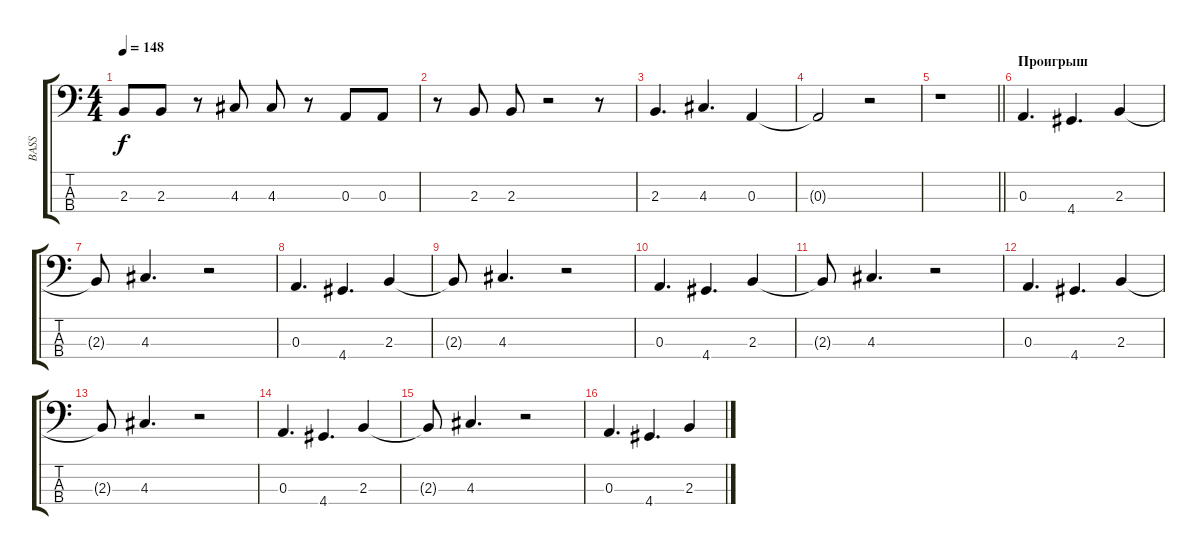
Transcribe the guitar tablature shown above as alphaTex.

\track ("BASS" "BASS") {instrument electricbassfinger}
\staff {score tabs}
\tuning (G2 D2 A1 E1) {hide}
\ts (4 4)
\tempo 148
\clef f4
\ks c
2.3.8{dy f} 2.3.8 r.8 4.3.8 4.3.8 r.8 0.3.8 0.3.8 |
r.8 2.3.8 2.3.8 r.2 r.8 |
2.3.4{d} 4.3.4{d} 0.3.4 |
0.3{t}.2 r.2 |
\barLineRight lightlight
r.1 |
\section ("" "Проигрыш")
0.3.4{d} 4.4.4{d} 2.3.4 |
2.3{t}.8 4.3.4{d} r.2 |
0.3.4{d} 4.4.4{d} 2.3.4 |
2.3{t}.8 4.3.4{d} r.2 |
0.3.4{d} 4.4.4{d} 2.3.4 |
2.3{t}.8 4.3.4{d} r.2 |
0.3.4{d} 4.4.4{d} 2.3.4 |
2.3{t}.8 4.3.4{d} r.2 |
0.3.4{d} 4.4.4{d} 2.3.4 |
2.3{t}.8 4.3.4{d} r.2 |
0.3.4{d} 4.4.4{d} 2.3.4
